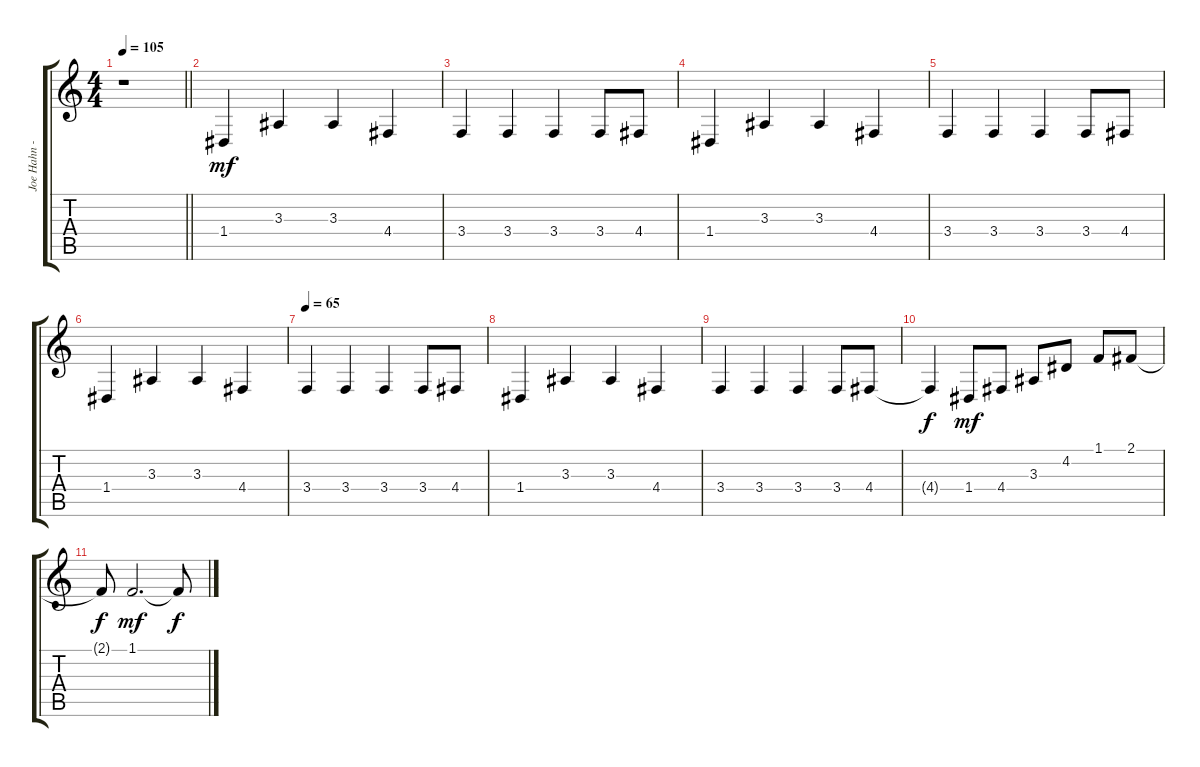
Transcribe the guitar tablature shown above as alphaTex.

\track ("Joe Hahn - Sample [Piano]" "Joe Hahn -") {instrument acousticgrandpiano}
\staff {score tabs}
\tuning (E4 B3 G3 D3 A2 E2) {hide}
\ts (4 4)
\tempo 105
\clef g2
\barLineRight lightlight
\ks c
r.1{dy mf} |
1.4.4 3.3.4 3.3.4 4.4.4 |
3.4.4 3.4.4 3.4.4 3.4.8 4.4.8 |
1.4.4 3.3.4 3.3.4 4.4.4 |
3.4.4 3.4.4 3.4.4 3.4.8 4.4.8 |
1.4.4 3.3.4 3.3.4 4.4.4 |
\tempo 65
3.4.4 3.4.4 3.4.4 3.4.8 4.4.8 |
1.4.4 3.3.4 3.3.4 4.4.4 |
3.4.4 3.4.4 3.4.4 3.4.8 4.4.8 |
4.4{t}.4{dy f} 1.4.8{dy mf} 4.4.8 3.3.8 4.2.8 1.1.8 2.1.8 |
2.1{t}.8{dy f} 1.1.2{d dy mf} 1.1{t}.8{dy f}
